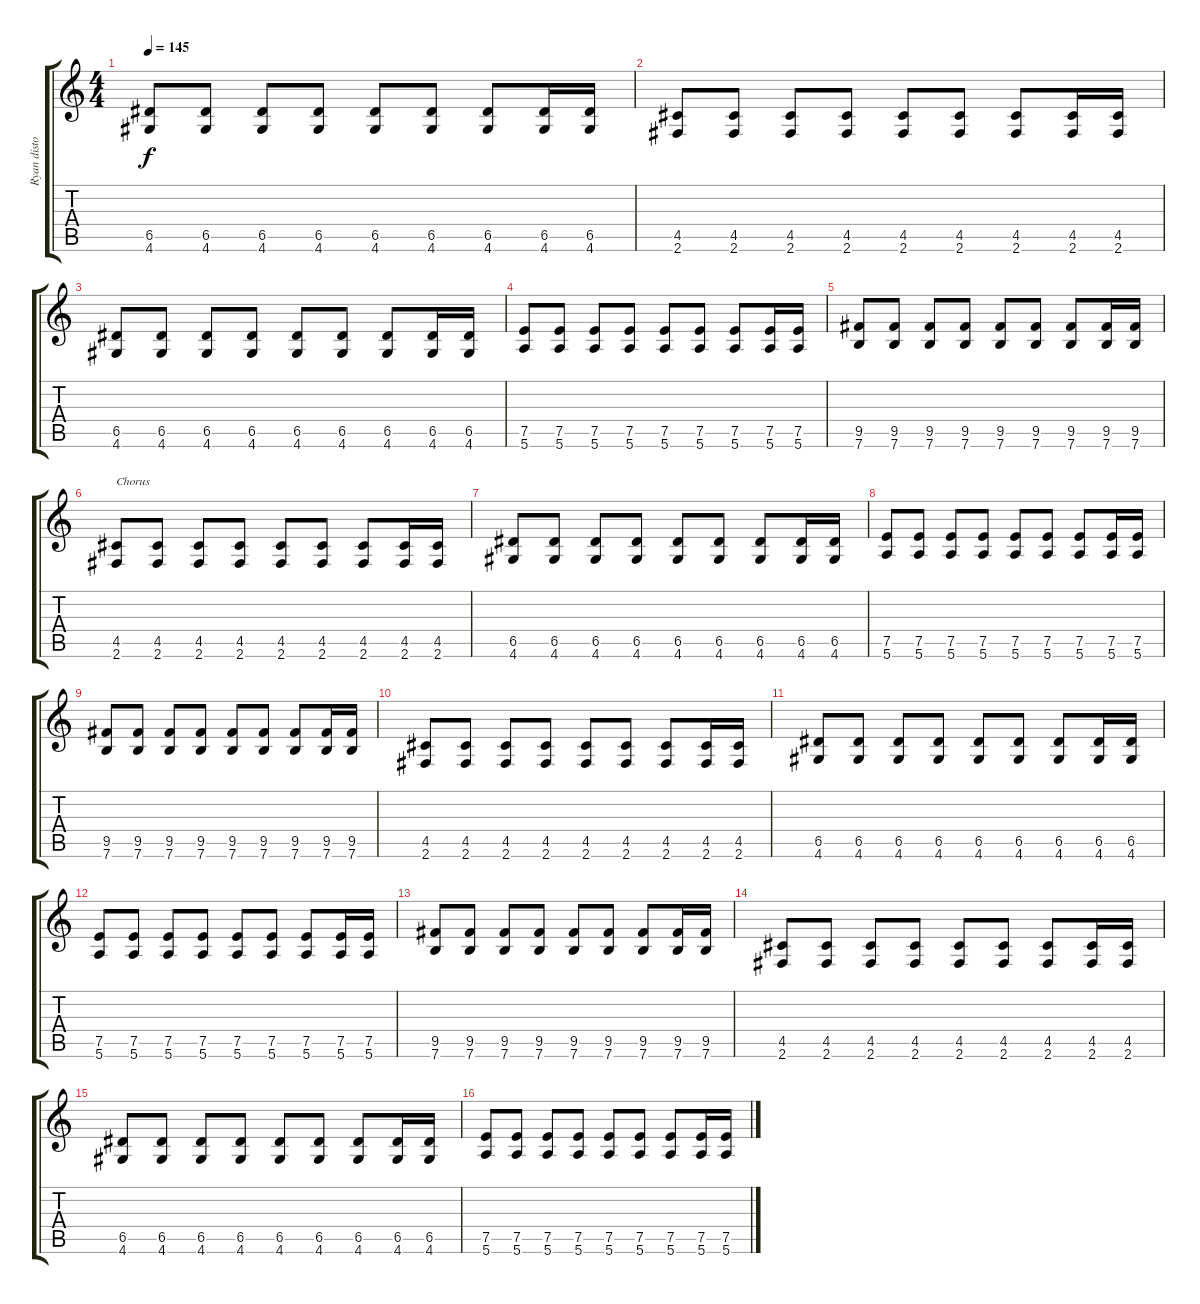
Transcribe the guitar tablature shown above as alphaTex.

\track ("Ryan distortion" "Ryan disto") {instrument distortionguitar}
\staff {score tabs}
\tuning (E4 B3 G3 D3 A2 E2) {hide}
\ts (4 4)
\tempo 145
\clef g2
\ks c
(6.5 4.6).8{dy f} (6.5 4.6).8 (6.5 4.6).8 (6.5 4.6).8 (6.5 4.6).8 (6.5 4.6).8 (6.5 4.6).8 (6.5 4.6).16 (6.5 4.6).16 |
(4.5 2.6).8 (4.5 2.6).8 (4.5 2.6).8 (4.5 2.6).8 (4.5 2.6).8 (4.5 2.6).8 (4.5 2.6).8 (4.5 2.6).16 (4.5 2.6).16 |
(6.5 4.6).8 (6.5 4.6).8 (6.5 4.6).8 (6.5 4.6).8 (6.5 4.6).8 (6.5 4.6).8 (6.5 4.6).8 (6.5 4.6).16 (6.5 4.6).16 |
(7.5 5.6).8 (7.5 5.6).8 (7.5 5.6).8 (7.5 5.6).8 (7.5 5.6).8 (7.5 5.6).8 (7.5 5.6).8 (7.5 5.6).16 (7.5 5.6).16 |
(9.5 7.6).8 (9.5 7.6).8 (9.5 7.6).8 (9.5 7.6).8 (9.5 7.6).8 (9.5 7.6).8 (9.5 7.6).8 (9.5 7.6).16 (9.5 7.6).16 |
(4.5 2.6).8{txt "Chorus"} (4.5 2.6).8 (4.5 2.6).8 (4.5 2.6).8 (4.5 2.6).8 (4.5 2.6).8 (4.5 2.6).8 (4.5 2.6).16 (4.5 2.6).16 |
(6.5 4.6).8 (6.5 4.6).8 (6.5 4.6).8 (6.5 4.6).8 (6.5 4.6).8 (6.5 4.6).8 (6.5 4.6).8 (6.5 4.6).16 (6.5 4.6).16 |
(7.5 5.6).8 (7.5 5.6).8 (7.5 5.6).8 (7.5 5.6).8 (7.5 5.6).8 (7.5 5.6).8 (7.5 5.6).8 (7.5 5.6).16 (7.5 5.6).16 |
(9.5 7.6).8 (9.5 7.6).8 (9.5 7.6).8 (9.5 7.6).8 (9.5 7.6).8 (9.5 7.6).8 (9.5 7.6).8 (9.5 7.6).16 (9.5 7.6).16 |
(4.5 2.6).8 (4.5 2.6).8 (4.5 2.6).8 (4.5 2.6).8 (4.5 2.6).8 (4.5 2.6).8 (4.5 2.6).8 (4.5 2.6).16 (4.5 2.6).16 |
(6.5 4.6).8 (6.5 4.6).8 (6.5 4.6).8 (6.5 4.6).8 (6.5 4.6).8 (6.5 4.6).8 (6.5 4.6).8 (6.5 4.6).16 (6.5 4.6).16 |
(7.5 5.6).8 (7.5 5.6).8 (7.5 5.6).8 (7.5 5.6).8 (7.5 5.6).8 (7.5 5.6).8 (7.5 5.6).8 (7.5 5.6).16 (7.5 5.6).16 |
(9.5 7.6).8 (9.5 7.6).8 (9.5 7.6).8 (9.5 7.6).8 (9.5 7.6).8 (9.5 7.6).8 (9.5 7.6).8 (9.5 7.6).16 (9.5 7.6).16 |
(4.5 2.6).8 (4.5 2.6).8 (4.5 2.6).8 (4.5 2.6).8 (4.5 2.6).8 (4.5 2.6).8 (4.5 2.6).8 (4.5 2.6).16 (4.5 2.6).16 |
(6.5 4.6).8 (6.5 4.6).8 (6.5 4.6).8 (6.5 4.6).8 (6.5 4.6).8 (6.5 4.6).8 (6.5 4.6).8 (6.5 4.6).16 (6.5 4.6).16 |
(7.5 5.6).8 (7.5 5.6).8 (7.5 5.6).8 (7.5 5.6).8 (7.5 5.6).8 (7.5 5.6).8 (7.5 5.6).8 (7.5 5.6).16 (7.5 5.6).16
